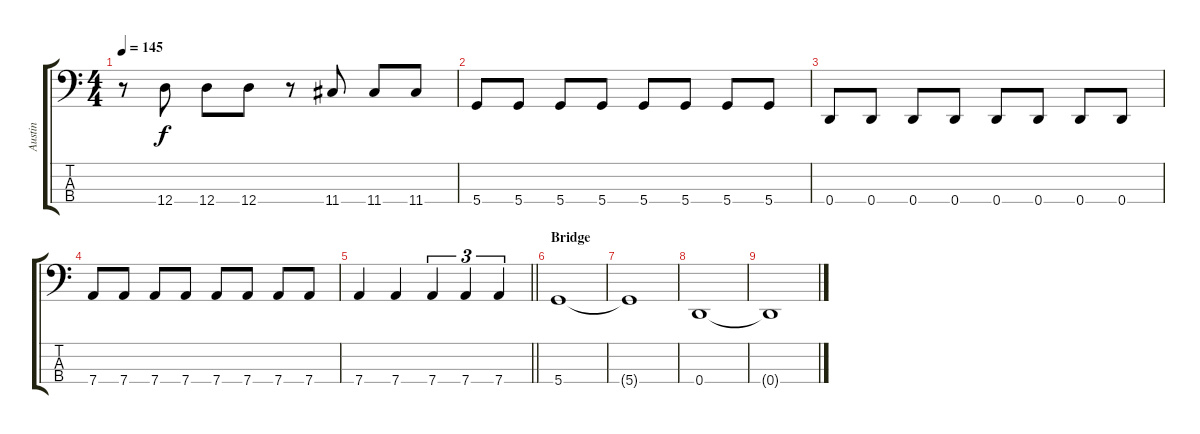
\track ("Austin" "Austin") {instrument electricbasspick}
\staff {score tabs}
\tuning (G2 D2 A1 D1) {hide}
\ts (4 4)
\tempo 145
\clef f4
\ks c
r.8{dy f} 12.4.8 12.4.8 12.4.8 r.8 11.4.8 11.4.8 11.4.8 |
5.4.8 5.4.8 5.4.8 5.4.8 5.4.8 5.4.8 5.4.8 5.4.8 |
0.4.8 0.4.8 0.4.8 0.4.8 0.4.8 0.4.8 0.4.8 0.4.8 |
7.4.8 7.4.8 7.4.8 7.4.8 7.4.8 7.4.8 7.4.8 7.4.8 |
\barLineRight lightlight
7.4.4 7.4.4 7.4.4{tu (3 2)} 7.4.4{tu (3 2)} 7.4.4{tu (3 2)} |
\section ("" "Bridge")
5.4.1 |
5.4{t}.1 |
0.4.1 |
0.4{t}.1
